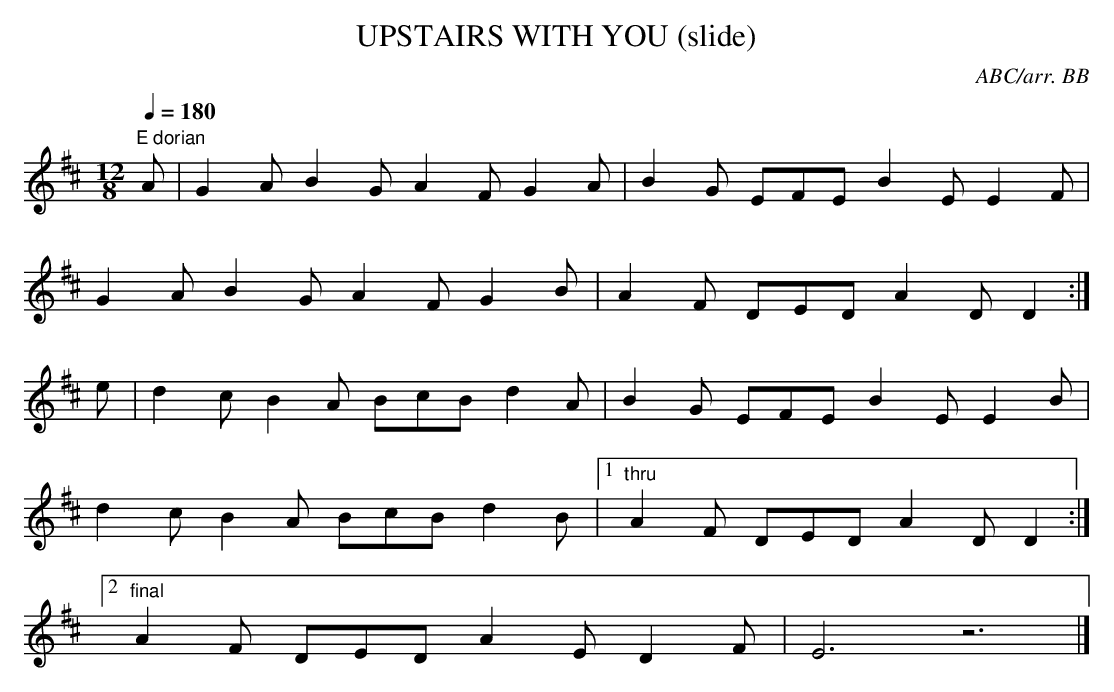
X:1
T:UPSTAIRS WITH YOU (slide)
C:ABC/arr. BB
tune notes but "Upstairs with You" is a better trans-
lation and less likely to lead to confusion with the
other jig of that name.
L:1/8
M:12/8
Q:1/4=180
K:D
"E dorian"
A|G2A B2G A2F G2A|B2G EFE B2E E2F|
G2A B2G A2F G2B|A2F DED A2D D2:|
e|d2c B2A BcB d2A|B2G EFE B2E E2B|
d2c B2A BcB d2B|1 "thru" A2F DED A2D D2:|
[2 "final" A2F DED A2E D2F|E6z6|]
